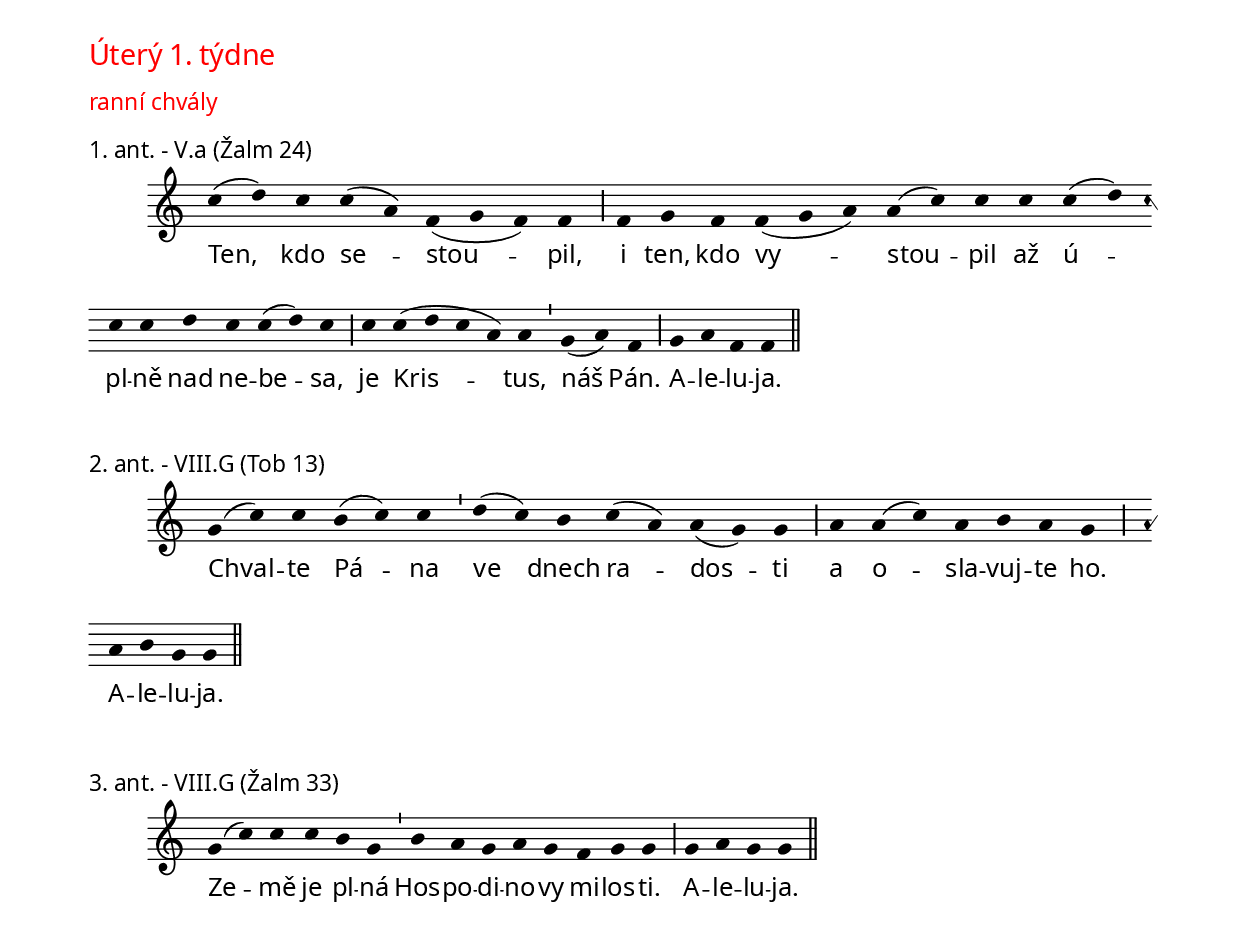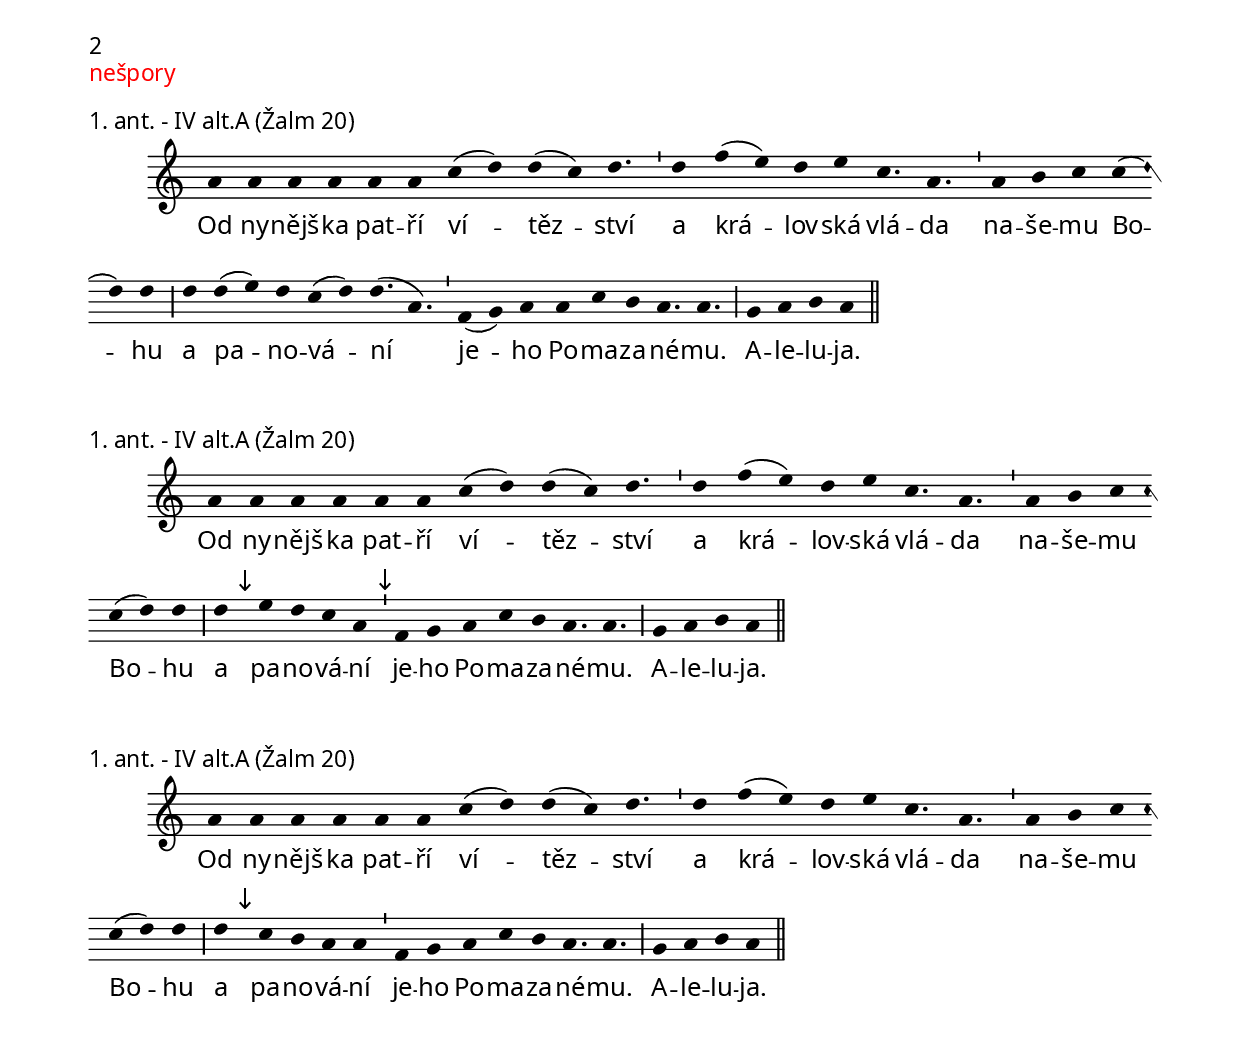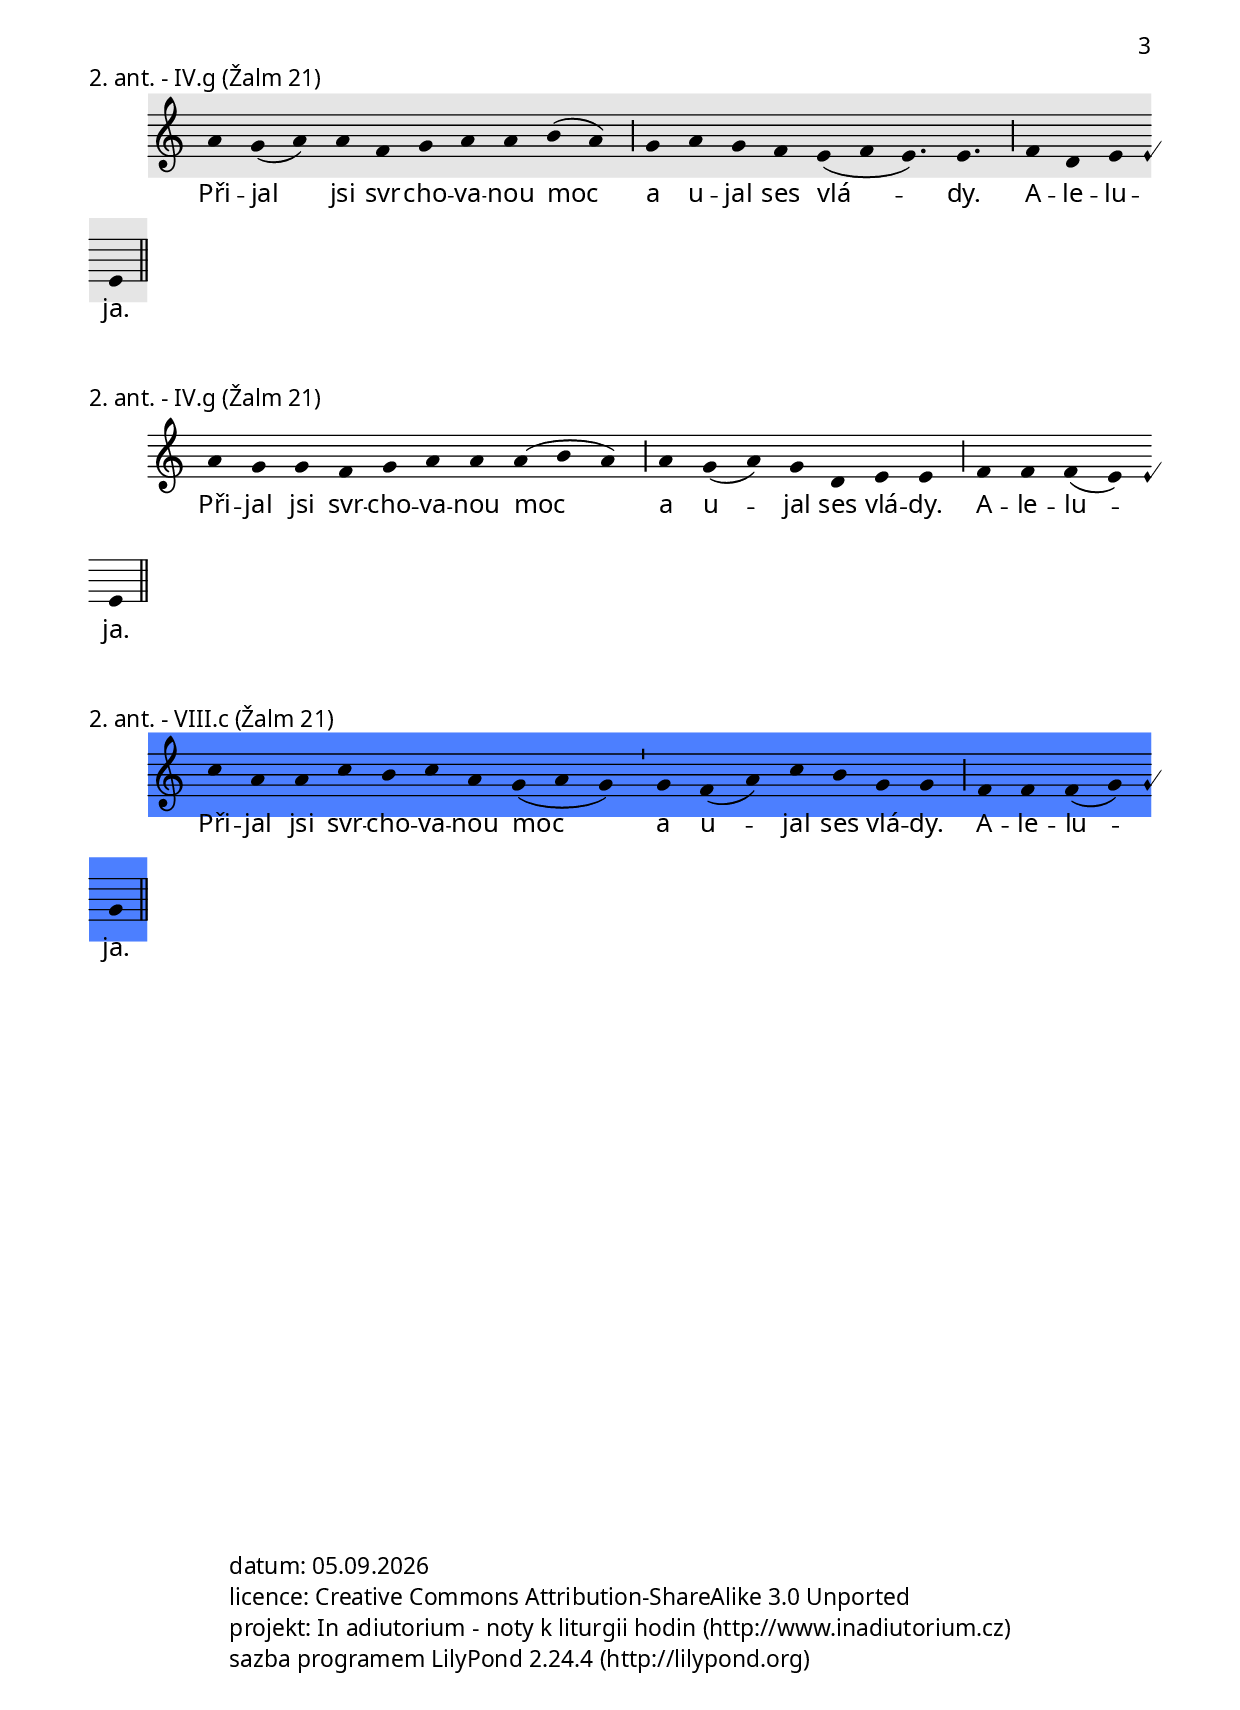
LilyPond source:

\include "../spolecne.ly"

\markup {\nadpisDen {Úterý 1. týdne}}

\markup {\nadpisHodinka {"ranní chvály"}}

\score {
  \relative c'' {
    \choralniRezim
    c4( d) c c( a) f( g f) f \barMaior
    f g f f( g a) a( c) c c c( d) c c d c c( d) c \barMaior
    c c( d c a) a \barMin g( a) f \barMaior
    g a f f \barFinalis
  }
  \addlyrics {
    Ten, kdo se -- stou -- pil,
    i ten, kdo vy -- stou -- pil až ú -- pl -- ně nad ne -- be -- sa,
    je Kris -- tus, náš Pán.
    A -- le -- lu -- ja.
  }
  \header {
    quid = "1. ant."
    modus = "V"
    differentia = "a"
    psalmus = "Žalm 24"
    id = "rch-a1"
    piece = \markup {\sestavTitulek}
  }
}

\score {
  \relative c'' {
    \choralniRezim
    g4( c) c b( c) c \barMin d( c) b c( a) a( g) g \barMaior
    a a( c) a b a g \barMaior
    a b g g \barFinalis
  }
  \addlyrics {
    Chval -- te Pá -- na ve dnech ra -- dos -- ti
    a o -- sla -- vuj -- te ho.
    A -- le -- lu -- ja.
  }
  \header {
    quid = "2. ant."
    modus = "VIII"
    differentia = "G"
    psalmus = "Tob 13"
    id = "rch-a2"
    piece = \markup {\sestavTitulek}
  }
}

\score {
  \relative c'' {
    \choralniRezim
    g4( c) c c b g \barMin b a g a g f g g \barMaior
    g a g g \barFinalis
  }
  \addlyrics {
    Ze -- mě je pl -- ná
    Hos -- po -- di -- no -- vy mi -- los -- ti.
    A -- le -- lu -- ja.
  }
  \header {
    quid = "3. ant."
    modus = "VIII"
    differentia = "G"
    psalmus = "Žalm 33"
    id = "rch-a3"
    piece = \markup {\sestavTitulek}
  }
}

\pageBreak

\markup {\nadpisHodinka {"nešpory"}}

\score {
  \relative c'' {
    \choralniRezim
    a4 a a a a a c( d) d( c) d4. \barMin
    d4 f( e) d e c4. a \barMin
    a4 b c c( d) d \barMaior
    d d( e) d c( d) d4.( a) \barMin
    f4( g) a a c b a4. a \barMaior
    g4 a b a \barFinalis
  }
  \addlyrics {
    Od ny -- nějš -- ka pat -- ří ví -- těz -- ství
    a krá -- lov -- ská vlá -- da
    na -- še -- mu Bo -- hu
    a pa -- no -- vá -- ní
    je -- ho Po -- ma -- za -- né -- mu.
    A -- le -- lu -- ja.
  }
  \header {
    quid = "1. ant."
    modus = "IV alt"
    differentia = "A"
    psalmus = "Žalm 20"
    id = "ne-a1"
    fons = "začátek: žaltář, čt 2.t., nešp., 3.ant."
    piece = \markup {\sestavTitulek}
  }
}

\score {
  \relative c'' {
    \choralniRezim
    a4 a a a a a c( d) d( c) d4. \barMin
    d4 f( e) d e c4. a \barMin
    a4 b c c( d) d \barMaior
    d \mark\sipka e d c a \barMin
    \mark\sipka f g a c b a4. a \barMaior
    g4 a b a \barFinalis
  }
  \addlyrics {
    Od ny -- nějš -- ka pat -- ří ví -- těz -- ství
    a krá -- lov -- ská vlá -- da
    na -- še -- mu Bo -- hu
    a pa -- no -- vá -- ní
    je -- ho Po -- ma -- za -- né -- mu.
    A -- le -- lu -- ja.
  }
  \header {
    quid = "1. ant."
    modus = "IV alt"
    differentia = "A"
    psalmus = "Žalm 20"
    id = "ne-a1"
    fons = "začátek: žaltář, čt 2.t., nešp., 3.ant."
    piece = \markup {\sestavTitulek}
  }
}

\score {
  \relative c'' {
    \choralniRezim
    a4 a a a a a c( d) d( c) d4. \barMin
    d4 f( e) d e c4. a \barMin
    a4 b c c( d) d \barMaior
    d \mark\sipka c b a a \barMin
    f g a c b a4. a \barMaior
    g4 a b a \barFinalis
  }
  \addlyrics {
    Od ny -- nějš -- ka pat -- ří ví -- těz -- ství
    a krá -- lov -- ská vlá -- da
    na -- še -- mu Bo -- hu
    a pa -- no -- vá -- ní
    je -- ho Po -- ma -- za -- né -- mu.
    A -- le -- lu -- ja.
  }
  \header {
    quid = "1. ant."
    modus = "IV alt"
    differentia = "A"
    psalmus = "Žalm 20"
    id = "ne-a1"
    fons = "začátek: žaltář, čt 2.t., nešp., 3.ant."
    piece = \markup {\sestavTitulek}
  }
}

\pageBreak

\score {
  \relative c'' {
    \zvyraznovacSedy
    \choralniRezim
    a4 g( a) a f g a a b( a) \barMaior
    g a g f e( f e4.) e \barMaior
    f4 d e e \barFinalis
  }
  \addlyrics {
    Při -- jal jsi svr -- cho -- va -- nou moc
    a u -- jal ses vlá -- dy.
    A -- le -- lu -- ja.
  }
  \header {
    quid = "2. ant."
    modus = "IV"
    differentia = "g"
    psalmus = "Žalm 21"
    id = "ne-a2"
    placet = "upravil bych ujal ses"
    piece = \markup {\sestavTitulek}
  }
}

\score {
  \relative c'' {
    \choralniRezim
    a4 g g f g a a a( b a) \barMaior
    a g( a) g d e e \barMaior
    f4 f f( e) e \barFinalis
  }
  \addlyrics {
    Při -- jal jsi svr -- cho -- va -- nou moc
    a u -- jal ses vlá -- dy.
    A -- le -- lu -- ja.
  }
  \header {
    quid = "2. ant."
    modus = "IV"
    differentia = "g"
    psalmus = "Žalm 21"
    id = "ne-a2"
    piece = \markup {\sestavTitulek}
  }
}

\score {
  \relative c'' {
    \zvyraznovacModry
    \choralniRezim
    c4 a a c b c a g( a g) \barMin
    g f( a) c b g g \barMaior
    f f f( g) g \barFinalis
  }
  \addlyrics {
    Při -- jal jsi svr -- cho -- va -- nou moc
    a u -- jal ses vlá -- dy.
    A -- le -- lu -- ja.
  }
  \header {
    quid = "2. ant."
    modus = "VIII"
    differentia = "c"
    psalmus = "Žalm 21"
    id = "ne-a2"
    piece = \markup {\sestavTitulek}
  }
}

%\score { \velikTIuteryNespAntIII }